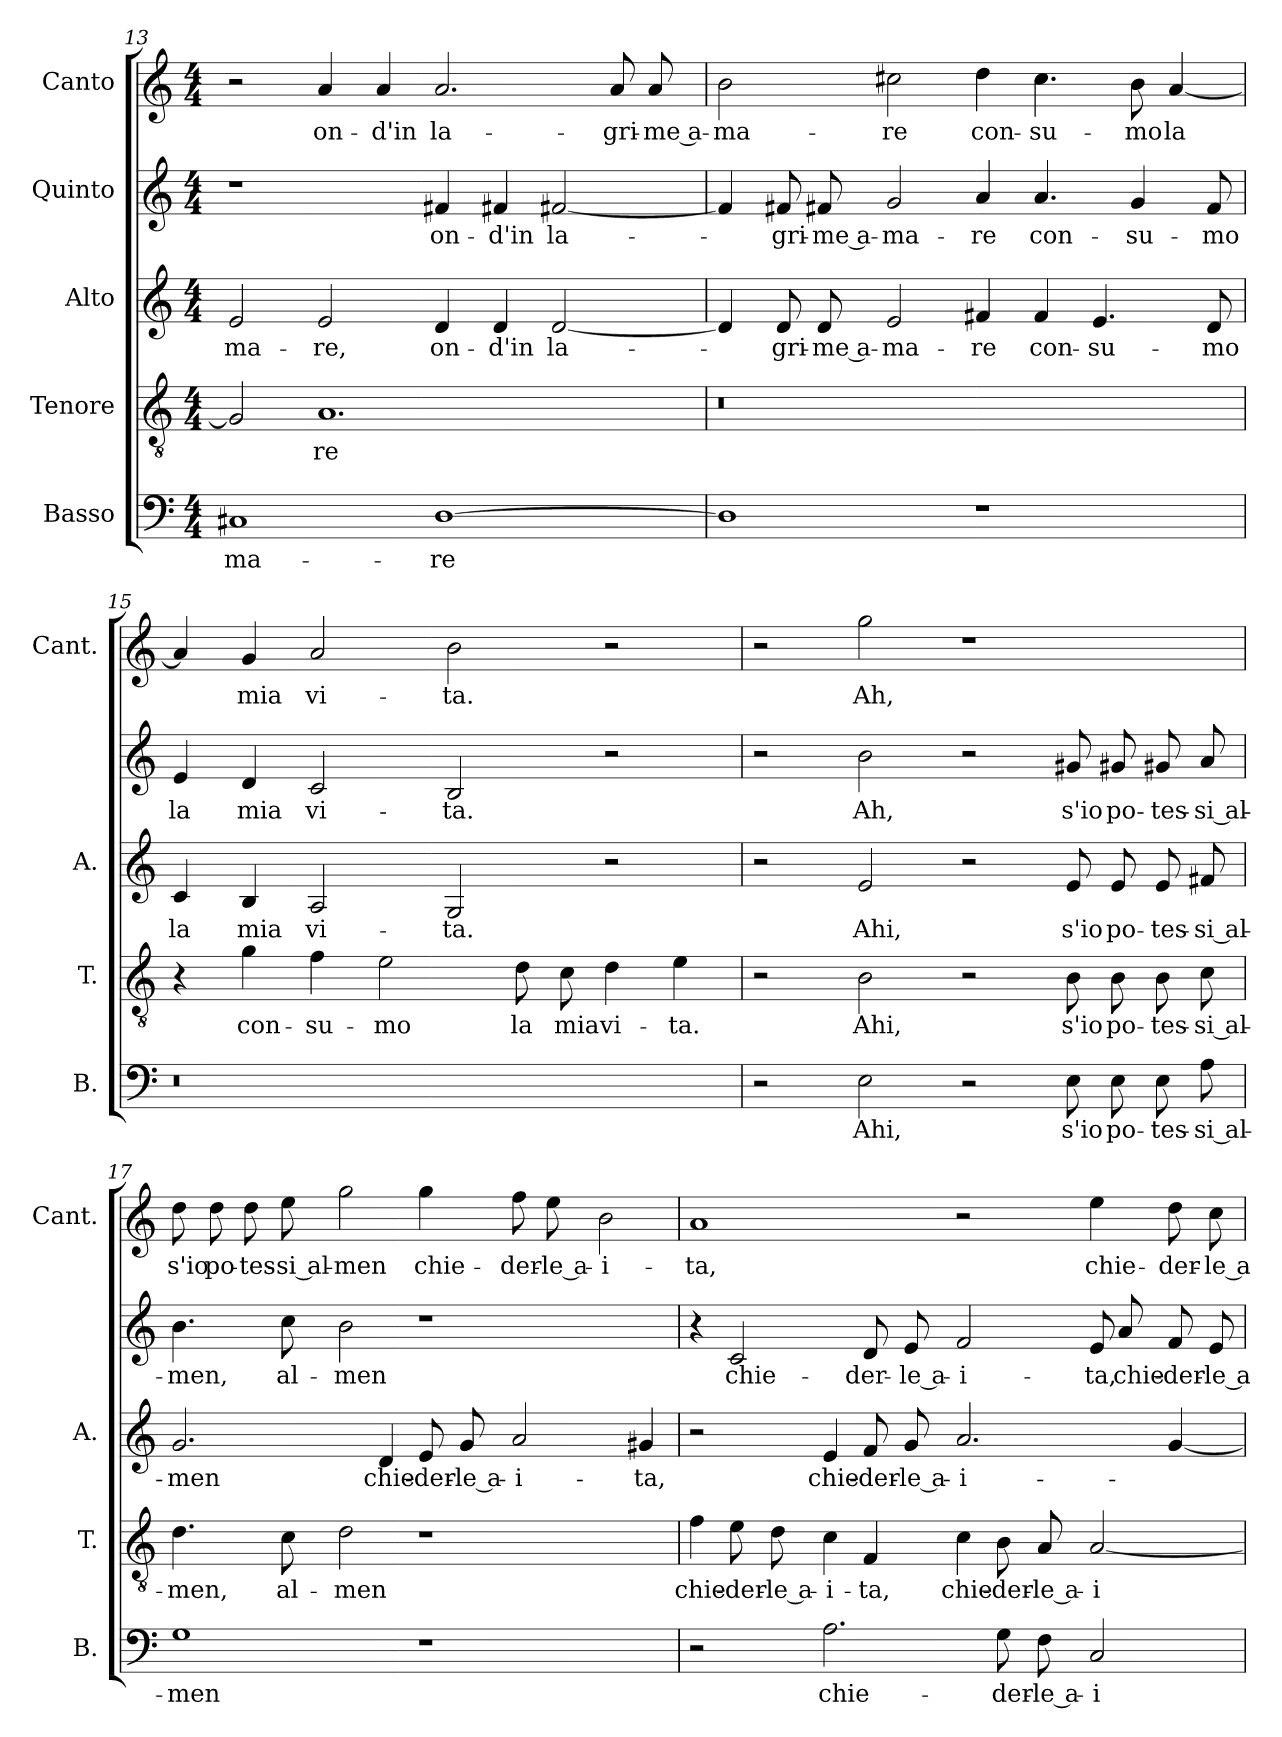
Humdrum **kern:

**kern	**text	**kern	**text	**kern	**text	**kern	**text	**kern	**text
*part5	*part5	*part4	*part4	*part3	*part3	*part2	*part2	*part1	*part1
*staff5	*staff5	*staff4	*staff4	*staff3	*staff3	*staff2	*staff2	*staff1	*staff1
*I"Basso	*	*I"Tenore	*	*I"Alto	*	*I"Quinto	*	*I"Canto	*
*I'B.	*	*I'T.	*	*I'A.	*	*	*	*I'Cant.	*
*clefF4	*	*clefGv2	*	*clefG2	*	*clefG2	*	*clefG2	*
*k[]	*	*k[]	*	*k[]	*	*k[]	*	*k[]	*
*C:	*	*C:	*	*C:	*	*C:	*	*C:	*
*M4/4	*	*M4/4	*	*M4/4	*	*M4/4	*	*M4/4	*
=13	=13	=13	=13	=13	=13	=13	=13	=13	=13
1C#X/	-ma-	2G#/]	.	2e/	-ma-	1r	.	2r	.
.	.	1.A/	-re	2e/	-re,	.	.	4a/	on-
.	.	.	.	.	.	.	.	4a/	-d'in
[1D\	-re	.	.	4d/	on-	4f#X/	on-	2.a/	la-
.	.	.	.	4d/	-d'in	4f#X/	-d'in	.	.
.	.	.	.	[2d/	la-	[2f#X/	la-	.	.
.	.	.	.	.	.	.	.	8a/	-gri-
.	.	.	.	.	.	.	.	8a/	-me a-
=14	=14	=14	=14	=14	=14	=14	=14	=14	=14
!	!	!LO:N:vis=0	!	!	!	!	!	!	!
1D\]	.	1r	.	4d/]	.	4f#/]	.	2b\	-ma-
.	.	.	.	8d/	-gri-	8f#X/	-gri-	.	.
.	.	.	.	8d/	-me a-	8f#X/	-me a-	.	.
.	.	.	.	2e/	-ma-	2g/	-ma-	2cc#X\	-re
1r	.	1ryy	.	4f#X/	-re	4a/	-re	4dd\	con-
.	.	.	.	4f#/	con-	4.a/	con-	4.cc#\	-su-
.	.	.	.	4.e/	-su-	.	.	.	.
.	.	.	.	.	.	4g/	-su-	8b\	-mo
.	.	.	.	.	.	.	.	[4a/	la
.	.	.	.	8d/	-mo	8f#/	-mo	.	.
=15	=15	=15	=15	=15	=15	=15	=15	=15	=15
!LO:N:vis=0	!	!	!	!	!	!	!	!	!
1r	.	4r	.	4c/	la	4e/	la	4a/]	.
.	.	4g\	con-	4B/	mia	4d/	mia	4g/	mia
.	.	4f\	-su-	2A/	vi-	2c/	vi-	2a/	vi-
.	.	2e\	-mo	.	.	.	.	.	.
1ryy	.	.	.	2G/	-ta.	2B/	-ta.	2b\	-ta.
.	.	8d\	la	.	.	.	.	.	.
.	.	8c\	mia	.	.	.	.	.	.
.	.	4d\	vi-	2r	.	2r	.	2r	.
.	.	4e\	-ta.	.	.	.	.	.	.
=16	=16	=16	=16	=16	=16	=16	=16	=16	=16
2r	.	2r	.	2r	.	2r	.	2r	.
2E\	Ahi,	2B\	Ahi,	2e/	Ahi,	2b\	Ah,	2gg\	Ah,
2r	.	2r	.	2r	.	2r	.	1r	.
8E\	s'io	8B\	s'io	8e/	s'io	8g#X/	s'io	.	.
8E\	po-	8B\	po-	8e/	po-	8g#X/	po-	.	.
8E\	-tes-	8B\	-tes-	8e/	-tes-	8g#X/	-tes-	.	.
8A\	-si al-	8c\	-si al-	8f#X/	-si al-	8a/	-si al-	.	.
=17	=17	=17	=17	=17	=17	=17	=17	=17	=17
1G\	-men	4.d\	-men,	2.g/	-men	4.b\	-men,	8dd\	s'io
.	.	.	.	.	.	.	.	8dd\	po-
.	.	.	.	.	.	.	.	8dd\	-tes-
.	.	8c\	al-	.	.	8cc\	al-	8ee\	-si al-
.	.	2d\	-men	.	.	2b\	-men	2gg\	-men
.	.	.	.	4d/	chie-	.	.	.	.
1r	.	1r	.	8e/	-der-	1r	.	4gg\	chie-
.	.	.	.	8g/	-le a-	.	.	.	.
.	.	.	.	2a/	-i-	.	.	8ff\	-der-
.	.	.	.	.	.	.	.	8ee\	-le a-
.	.	.	.	.	.	.	.	2b\	-i-
.	.	.	.	4g#X/	-ta,	.	.	.	.
=18	=18	=18	=18	=18	=18	=18	=18	=18	=18
2r	.	4f\	chie-	2r	.	4r	.	1a/	-ta,
.	.	8e\	-der-	.	.	2c/	chie-	.	.
.	.	8d\	-le a-	.	.	.	.	.	.
2.A\	chie-	4c\	-i-	4e/	chie-	.	.	.	.
.	.	4F/	-ta,	8f/	-der-	8d/	-der-	.	.
.	.	.	.	8g/	-le a-	8e/	-le a-	.	.
.	.	4c\	chie-	2.a/	-i-	2f/	-i-	2r	.
8G\	-der-	8B\	-der-	.	.	.	.	.	.
8F\	-le a-	8A/	-le a-	.	.	.	.	.	.
2C/	-i-	[2A/	-i-	.	.	8e/	-ta,	4ee\	chie-
.	.	.	.	.	.	8a/	chie-	.	.
.	.	.	.	[4g/	.	8f/	-der-	8dd\	-der-
.	.	.	.	.	.	8e/	-le a-	8cc\	-le a-
=	=	=	=	=	=	=	=	=	=
*-	*-	*-	*-	*-	*-	*-	*-	*-	*-
